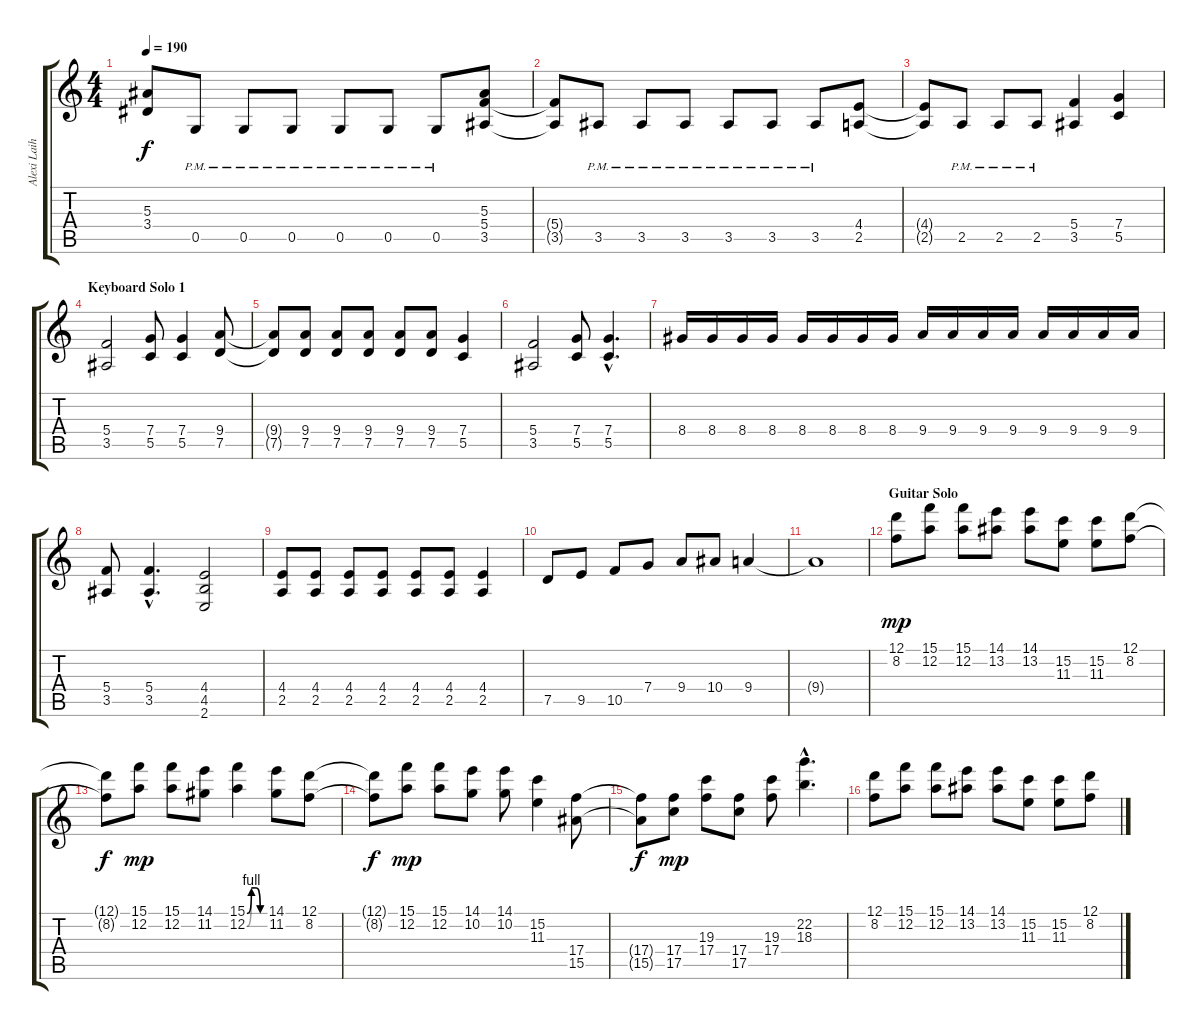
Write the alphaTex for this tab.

\track ("Alexi Laiho (Lead Guitar)" "Alexi Laih") {instrument overdrivenguitar}
\staff {score tabs}
\tuning (D4 A3 F3 C3 G2 D2) {hide}
\ts (4 4)
\tempo 190
\clef g2
\ks c
(5.3{t} 3.4{t}).8{dy f} 0.5{pm}.8 0.5{pm}.8 0.5{pm}.8 0.5{pm}.8 0.5{pm}.8 0.5{pm}.8 (5.3 5.4 3.5).8 |
(5.4{t} 3.5{t}).8 3.5{pm}.8 3.5{pm}.8 3.5{pm}.8 3.5{pm}.8 3.5{pm}.8 3.5{pm}.8 (4.4 2.5).8 |
(4.4{t} 2.5{t}).8 2.5{pm}.8 2.5{pm}.8 2.5{pm}.8 (5.4 3.5).4 (7.4 5.5).4 |
\section ("" "Keyboard Solo 1")
(5.4 3.5).2 (7.4 5.5).8 (7.4 5.5).4 (9.4 7.5).8 |
(9.4{t} 7.5{t}).8 (9.4 7.5).8 (9.4 7.5).8 (9.4 7.5).8 (9.4 7.5).8 (9.4 7.5).8 (7.4 5.5).4 |
(5.4 3.5).2 (7.4 5.5).8 (7.4{hac} 5.5{hac}).4{d} |
8.4.16{volume 12} 8.4.16 8.4.16 8.4.16 8.4.16 8.4.16 8.4.16 8.4.16 9.4.16 9.4.16 9.4.16 9.4.16 9.4.16 9.4.16 9.4.16 9.4.16 |
(5.4 3.5).8{volume 11} (5.4{hac} 3.5{hac}).4{d} (4.4 4.5 2.6).2 |
(4.4 2.5).8{volume 12} (4.4 2.5).8 (4.4 2.5).8 (4.4 2.5).8 (4.4 2.5).8 (4.4 2.5).8 (4.4 2.5).4 |
7.5.8{volume 16} 9.5.8 10.5.8 7.4.8 9.4.8 10.4.8 9.4.4 |
9.4{t}.1 |
\section ("" "Guitar Solo")
(12.1 8.2).8{dy mp volume 16 balance 9} (15.1 12.2).8 (15.1 12.2).8 (14.1 13.2).8 (14.1 13.2).8 (15.2 11.3).8 (15.2 11.3).8 (12.1 8.2).8 |
(12.1{t} 8.2{t}).8{dy f} (15.1 12.2).8{dy mp} (15.1 12.2).8 (14.1 11.2).8 (15.1{be (custom 0 0 15 4 30 4 45 0 60 0)} 12.2{be (custom 0 0 15 4 30 4 45 0 60 0)}).4 (14.1 11.2).8 (12.1 8.2).8 |
(12.1{t} 8.2{t}).8{dy f} (15.1 12.2).8{dy mp} (15.1 12.2).8 (14.1 10.2).8 (14.1 10.2).8 (15.2 11.3).4 (17.4 15.5).8 |
(17.4{t} 15.5{t}).8{dy f} (17.4 17.5).8{dy mp} (19.3 17.4).8 (17.4 17.5).8 (19.3 17.4).8 (22.2{hac} 18.3{hac}).4{d} |
(12.1 8.2).8{volume 16} (15.1 12.2).8 (15.1 12.2).8 (14.1 13.2).8 (14.1 13.2).8 (15.2 11.3).8 (15.2 11.3).8 (12.1 8.2).8
